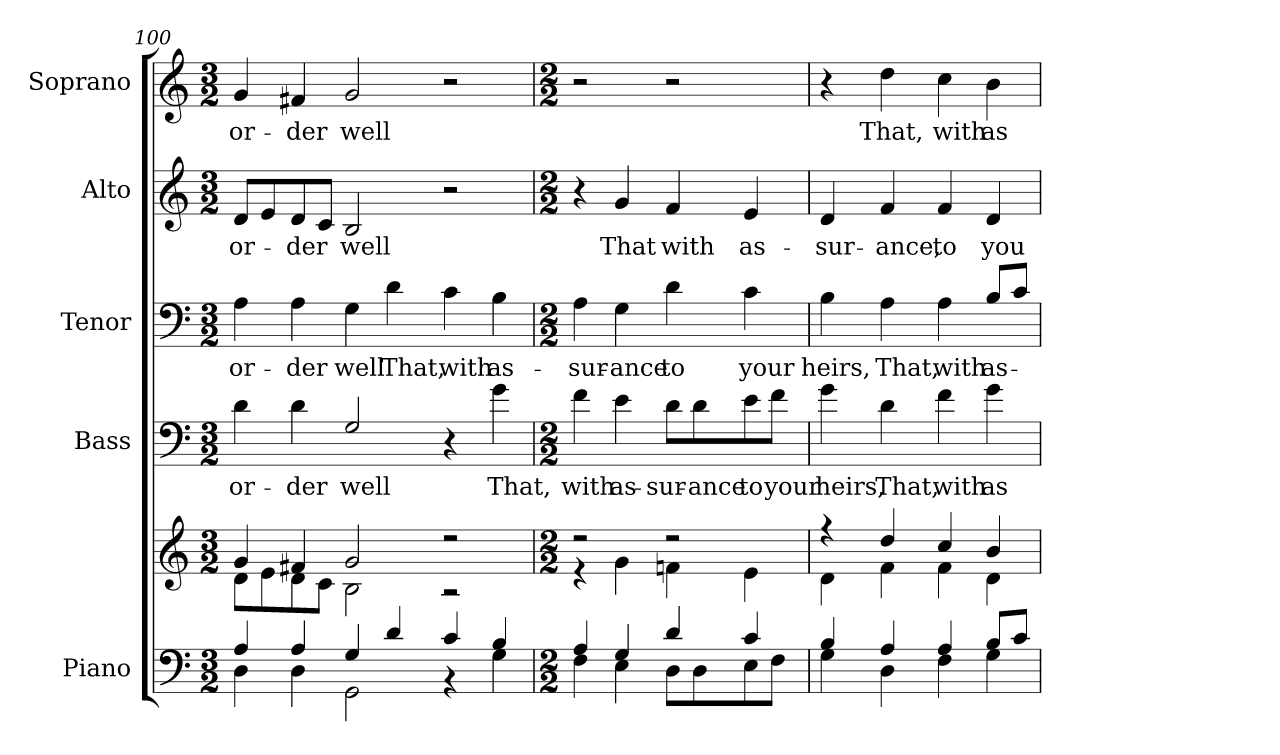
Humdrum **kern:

**kern	**kern	**kern	**text	**kern	**text	**kern	**text	**kern	**text
*part5	*part5	*part4	*part4	*part3	*part3	*part2	*part2	*part1	*part1
*staff6	*staff5	*staff4	*staff4	*staff3	*staff3	*staff2	*staff2	*staff1	*staff1
*I"Piano	*	*I"Bass	*	*I"Tenor	*	*I"Alto	*	*I"Soprano	*
*I'Pno.	*	*	*	*	*	*	*	*	*
!!LO:LB:g=z
*clefF4	*clefG2	*clefF4	*	*clefF4	*	*clefG2	*	*clefG2	*
*	*	*ITrd7c12	*	*	*	*	*	*	*
*k[]	*k[]	*k[]	*	*k[]	*	*k[]	*	*k[]	*
*C:	*C:	*C:	*	*C:	*	*C:	*	*C:	*
*M3/2	*M3/2	*M3/2	*	*M3/2	*	*M3/2	*	*M3/2	*
=100	=100	=100	=100	=100	=100	=100	=100	=100	=100
*^	*^	*	*	*	*	*	*	*	*
!	!	!	!	!	!LO:LY:b:color=#000000	!	!	!	!	!	!
!	!	!	!	!	!	!	!LO:LY:b:color=#000000	!	!	!	!
!	!	!	!	!	!	!	!	!	!LO:LY:b:color=#000000	!	!
!	!	!	!	!	!	!	!	!	!	!	!LO:LY:b:color=#000000
4Ai/	4Di\	4gi/	8di\L	4Di\	or-	4Ai\	or-	8di/L	or-	4gi/	or-
.	.	.	8ei\	.	.	.	.	8ei/	.	.	.
!	!	!	!	!	!LO:LY:b:color=#000000	!	!	!	!	!	!
!	!	!	!	!	!	!	!LO:LY:b:color=#000000	!	!	!	!
!	!	!	!	!	!	!	!	!	!LO:LY:b:color=#000000	!	!
!	!	!	!	!	!	!	!	!	!	!	!LO:LY:b:color=#000000
4Ai/	4Di\	4f#Xi/	8di\	4Di\	-der	4Ai\	-der	8di/	-der	4f#Xi/	-der
.	.	.	8ci\J	.	.	.	.	8ci/J	.	.	.
!	!	!	!	!	!LO:LY:b:color=#000000	!	!	!	!	!	!
!	!	!	!	!	!	!	!LO:LY:b:color=#000000	!	!	!	!
!	!	!	!	!	!	!	!	!	!LO:LY:b:color=#000000	!	!
!	!	!	!	!	!	!	!	!	!	!	!LO:LY:b:color=#000000
4Gi/	2GGi\	2gi/	2Bi\	2GGi/	well	4Gi\	well	2Bi/	well	2gi/	well
!	!	!	!	!	!	!	!LO:LY:b:color=#000000	!	!	!	!
4di/	.	.	.	.	.	4di\	That,	.	.	.	.
!	!	!	!	!	!	!	!LO:LY:b:color=#000000	!	!	!	!
4ci/	4r	2r	2r	4r	.	4ci\	with	2r	.	2r	.
!	!	!	!	!	!LO:LY:b:color=#000000	!	!	!	!	!	!
!	!	!	!	!	!	!	!LO:LY:b:color=#000000	!	!	!	!
4Bi/	4Gi\	.	.	4Gi\	That,	4Bi\	as-	.	.	.	.
=101	=101	=101	=101	=101	=101	=101	=101	=101	=101	=101	=101
*M2/2	*	*M2/2	*	*M2/2	*	*M2/2	*	*M2/2	*	*M2/2	*
!	!	!	!	!	!LO:LY:b:color=#000000	!	!	!	!	!	!
!	!	!	!	!	!	!	!LO:LY:b:color=#000000	!	!	!	!
4Ai/	4Fi\	2r	4r	4Fi\	with	4Ai\	-sur-	4r	.	2r	.
!	!	!	!	!	!LO:LY:b:color=#000000	!	!	!	!	!	!
!	!	!	!	!	!	!	!LO:LY:b:color=#000000	!	!	!	!
!	!	!	!	!	!	!	!	!	!LO:LY:b:color=#000000	!	!
4Gi/	4Ei\	.	4gi\	4Ei\	as-	4Gi\	-ance	4gi/	That	.	.
!	!	!	!	!	!LO:LY:b:color=#000000	!	!	!	!	!	!
!	!	!	!	!	!	!	!LO:LY:b:color=#000000	!	!	!	!
!	!	!	!	!	!	!	!	!	!LO:LY:b:color=#000000	!	!
4di/	8Di\L	2r	4fni\	8Di\L	-sur-	4di\	to	4fi/	with	2r	.
!	!	!	!	!	!LO:LY:b:color=#000000	!	!	!	!	!	!
.	8Di\	.	.	8Di\	-ance	.	.	.	.	.	.
!	!	!	!	!	!LO:LY:b:color=#000000	!	!	!	!	!	!
!	!	!	!	!	!	!	!LO:LY:b:color=#000000	!	!	!	!
!	!	!	!	!	!	!	!	!	!LO:LY:b:color=#000000	!	!
4ci/	8Ei\	.	4ei\	8Ei\	to	4ci\	your	4ei/	as-	.	.
!	!	!	!	!	!LO:LY:b:color=#000000	!	!	!	!	!	!
.	8Fi\J	.	.	8Fi\J	your	.	.	.	.	.	.
=102	=102	=102	=102	=102	=102	=102	=102	=102	=102	=102	=102
!	!	!	!	!	!LO:LY:b:color=#000000	!	!	!	!	!	!
!	!	!	!	!	!	!	!LO:LY:b:color=#000000	!	!	!	!
!	!	!	!	!	!	!	!	!	!LO:LY:b:color=#000000	!	!
4Bi/	4Gi\	4r	4di\	4Gi\	heirs,	4Bi\	heirs,	4di/	-sur-	4r	.
!	!	!	!	!	!LO:LY:b:color=#000000	!	!	!	!	!	!
!	!	!	!	!	!	!	!LO:LY:b:color=#000000	!	!	!	!
!	!	!	!	!	!	!	!	!	!LO:LY:b:color=#000000	!	!
!	!	!	!	!	!	!	!	!	!	!	!LO:LY:b:color=#000000
4Ai/	4Di\	4ddi/	4fi\	4Di\	That,	4Ai\	That,	4fi/	-ance,	4ddi\	That,
!	!	!	!	!	!LO:LY:b:color=#000000	!	!	!	!	!	!
!	!	!	!	!	!	!	!LO:LY:b:color=#000000	!	!	!	!
!	!	!	!	!	!	!	!	!	!LO:LY:b:color=#000000	!	!
!	!	!	!	!	!	!	!	!	!	!	!LO:LY:b:color=#000000
4Ai/	4Fi\	4cci/	4fi\	4Fi\	with	4Ai\	with	4fi/	to	4cci\	with
!	!	!	!	!	!LO:LY:b:color=#000000	!	!	!	!	!	!
!	!	!	!	!	!	!	!LO:LY:b:color=#000000	!	!	!	!
!	!	!	!	!	!	!	!	!	!LO:LY:b:color=#000000	!	!
!	!	!	!	!	!	!	!	!	!	!	!LO:LY:b:color=#000000
8Bi/L	4Gi\	4bi/	4di\	4Gi\	as-	8Bi/L	as-	4di/	you	4bi\	as-
8ci/J	.	.	.	.	.	8ci/J	.	.	.	.	.
*v	*v	*	*	*	*	*	*	*	*	*	*
*	*v	*v	*	*	*	*	*	*	*	*
=	=	=	=	=	=	=	=	=	=
*-	*-	*-	*-	*-	*-	*-	*-	*-	*-
